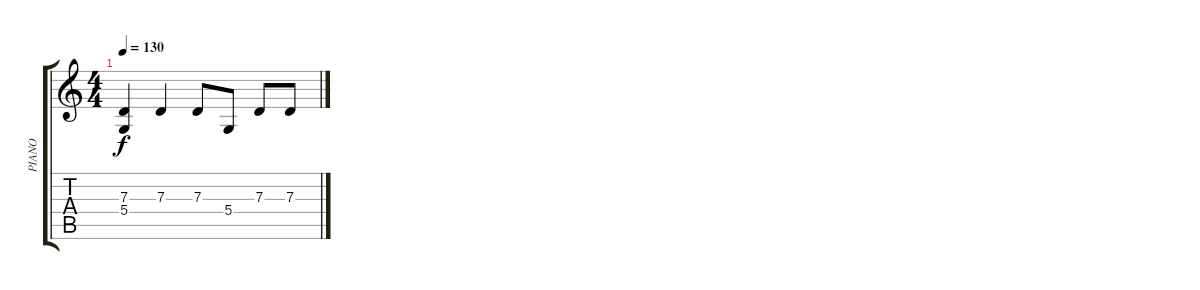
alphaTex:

\track ("PIANO" "PIANO") {instrument honkytonkpiano}
\staff {score tabs}
\tuning (E4 B3 G3 D3 A2 E2) {hide}
\ts (4 4)
\tempo 130
\clef g2
\ks c
(7.3 5.4).4{dy f} 7.3.4 7.3.8 5.4.8 7.3.8 7.3.8
